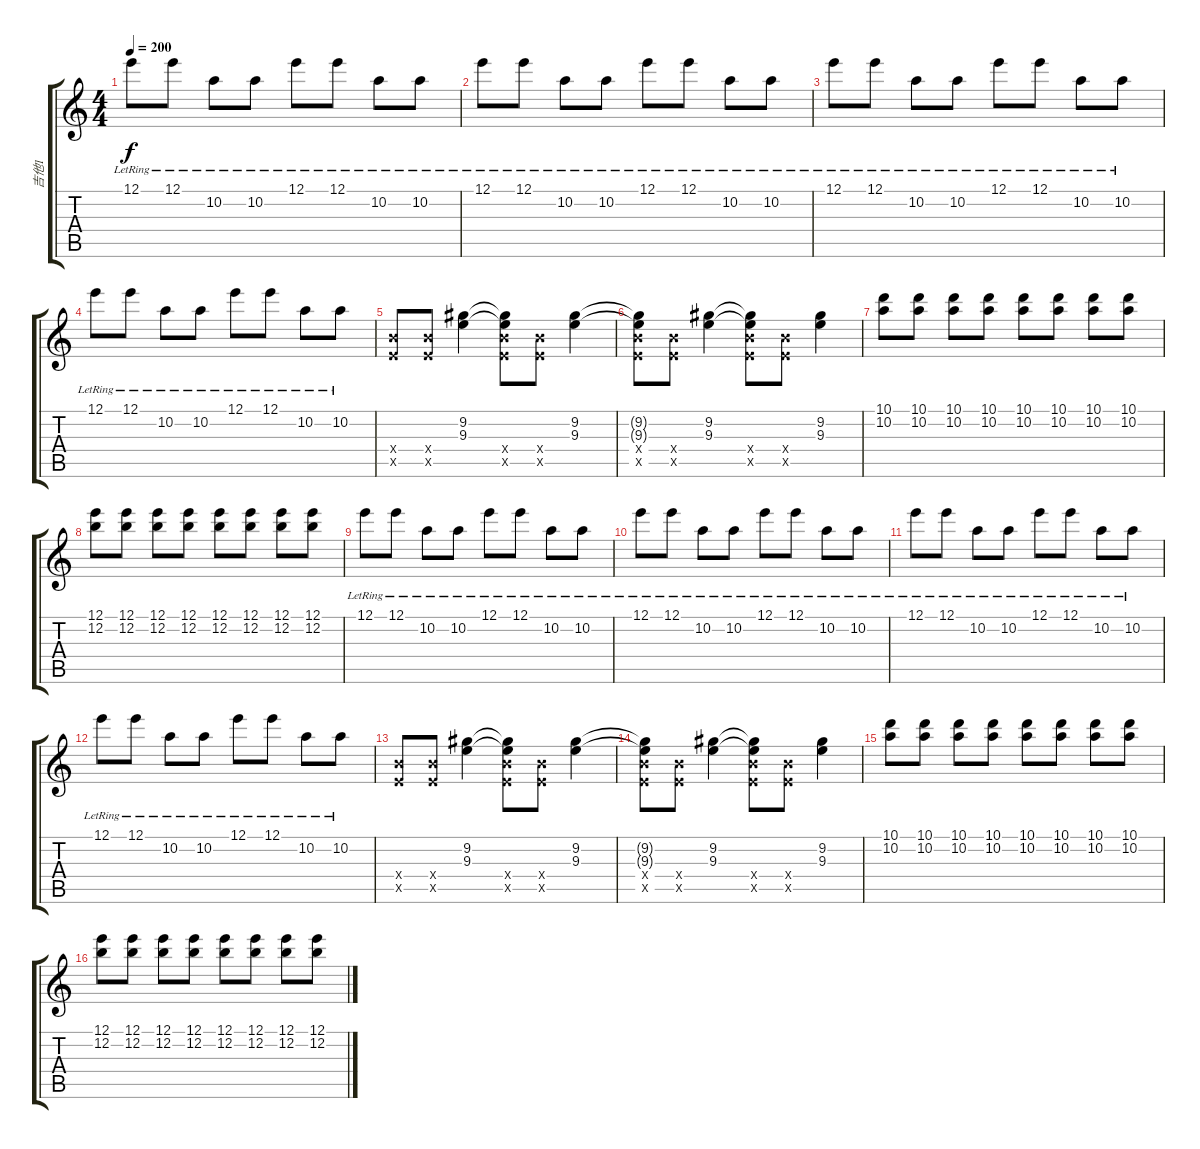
\track ("吉他1" "吉他1") {instrument distortionguitar}
\staff {score tabs}
\tuning (E4 B3 G3 D3 A2 E2) {hide}
\ts (4 4)
\tempo 200
\clef g2
\ks c
12.1{lr}.8{dy f} 12.1{lr}.8 10.2{lr}.8 10.2{lr}.8 12.1{lr}.8 12.1{lr}.8 10.2{lr}.8 10.2{lr}.8 |
12.1{lr}.8 12.1{lr}.8 10.2{lr}.8 10.2{lr}.8 12.1{lr}.8 12.1{lr}.8 10.2{lr}.8 10.2{lr}.8 |
12.1{lr}.8 12.1{lr}.8 10.2{lr}.8 10.2{lr}.8 12.1{lr}.8 12.1{lr}.8 10.2{lr}.8 10.2{lr}.8 |
12.1{lr}.8 12.1{lr}.8 10.2{lr}.8 10.2{lr}.8 12.1{lr}.8 12.1{lr}.8 10.2{lr}.8 10.2{lr}.8 |
(9.4{x} 7.5{x}).8 (9.4{x} 7.5{x}).8 (9.2 9.3).4 (9.2{t} 9.3{t} 9.4{x} 7.5{x}).8 (9.4{x} 7.5{x}).8 (9.2 9.3).4 |
(9.2{t} 9.3{t} 9.4{x} 7.5{x}).8 (9.4{x} 7.5{x}).8 (9.2 9.3).4 (9.2{t} 9.3{t} 9.4{x} 7.5{x}).8 (9.4{x} 7.5{x}).8 (9.2 9.3).4 |
(10.1 10.2).8 (10.1 10.2).8 (10.1 10.2).8 (10.1 10.2).8 (10.1 10.2).8 (10.1 10.2).8 (10.1 10.2).8 (10.1 10.2).8 |
(12.1 12.2).8 (12.1 12.2).8 (12.1 12.2).8 (12.1 12.2).8 (12.1 12.2).8 (12.1 12.2).8 (12.1 12.2).8 (12.1 12.2).8 |
12.1{lr}.8 12.1{lr}.8 10.2{lr}.8 10.2{lr}.8 12.1{lr}.8 12.1{lr}.8 10.2{lr}.8 10.2{lr}.8 |
12.1{lr}.8 12.1{lr}.8 10.2{lr}.8 10.2{lr}.8 12.1{lr}.8 12.1{lr}.8 10.2{lr}.8 10.2{lr}.8 |
12.1{lr}.8 12.1{lr}.8 10.2{lr}.8 10.2{lr}.8 12.1{lr}.8 12.1{lr}.8 10.2{lr}.8 10.2{lr}.8 |
12.1{lr}.8 12.1{lr}.8 10.2{lr}.8 10.2{lr}.8 12.1{lr}.8 12.1{lr}.8 10.2{lr}.8 10.2{lr}.8 |
(9.4{x} 7.5{x}).8 (9.4{x} 7.5{x}).8 (9.2 9.3).4 (9.2{t} 9.3{t} 9.4{x} 7.5{x}).8 (9.4{x} 7.5{x}).8 (9.2 9.3).4 |
(9.2{t} 9.3{t} 9.4{x} 7.5{x}).8 (9.4{x} 7.5{x}).8 (9.2 9.3).4 (9.2{t} 9.3{t} 9.4{x} 7.5{x}).8 (9.4{x} 7.5{x}).8 (9.2 9.3).4 |
(10.1 10.2).8 (10.1 10.2).8 (10.1 10.2).8 (10.1 10.2).8 (10.1 10.2).8 (10.1 10.2).8 (10.1 10.2).8 (10.1 10.2).8 |
(12.1 12.2).8 (12.1 12.2).8 (12.1 12.2).8 (12.1 12.2).8 (12.1 12.2).8 (12.1 12.2).8 (12.1 12.2).8 (12.1 12.2).8
